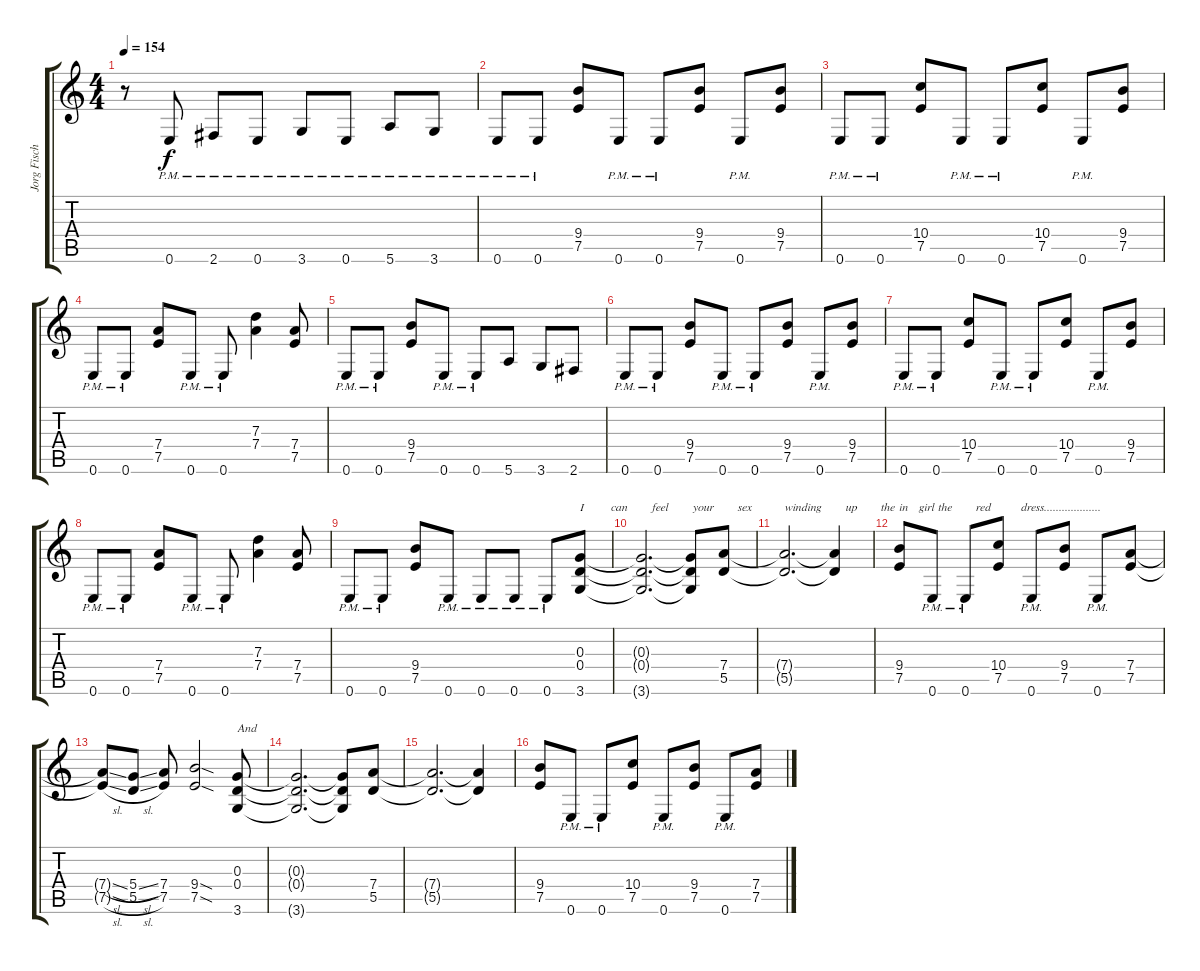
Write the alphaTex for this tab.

\track ("Jorg Fischer" "Jorg Fisch") {instrument distortionguitar}
\staff {score tabs}
\tuning (E4 B3 G3 D3 A2 E2) {hide}
\ts (4 4)
\tempo 154
\clef g2
\ks c
r.8{dy f} 0.6{pm}.8 2.6{pm}.8 0.6{pm}.8 3.6{pm}.8 0.6{pm}.8 5.6{pm}.8 3.6{pm}.8 |
0.6{pm}.8 0.6{pm}.8 (9.4 7.5).8 0.6{pm}.8 0.6{pm}.8 (9.4 7.5).8 0.6{pm}.8 (9.4 7.5).8 |
0.6{pm}.8 0.6{pm}.8 (10.4 7.5).8 0.6{pm}.8 0.6{pm}.8 (10.4 7.5).8 0.6{pm}.8 (9.4 7.5).8 |
0.6{pm}.8 0.6{pm}.8 (7.4 7.5).8 0.6{pm}.8 0.6{pm}.8 (7.3 7.4).4 (7.4 7.5).8 |
0.6{pm}.8 0.6{pm}.8 (9.4 7.5).8 0.6{pm}.8 0.6{pm}.8 5.6.8 3.6.8 2.6.8 |
0.6{pm}.8 0.6{pm}.8 (9.4 7.5).8 0.6{pm}.8 0.6{pm}.8 (9.4 7.5).8 0.6{pm}.8 (9.4 7.5).8 |
0.6{pm}.8 0.6{pm}.8 (10.4 7.5).8 0.6{pm}.8 0.6{pm}.8 (10.4 7.5).8 0.6{pm}.8 (9.4 7.5).8 |
0.6{pm}.8 0.6{pm}.8 (7.4 7.5).8 0.6{pm}.8 0.6{pm}.8 (7.3 7.4).4 (7.4 7.5).8 |
0.6{pm}.8 0.6{pm}.8 (9.4 7.5).8 0.6{pm}.8 0.6{pm}.8 0.6{pm}.8 0.6{pm}.8 (0.3 0.4 3.6).8{txt "I         can        feel        your        sex"} |
(0.3{t} 0.4{t} 3.6{t}).2{d} (0.3{t} 0.4{t} 3.6{t}).8 (7.4 5.5).8 |
(7.4{t} 5.5{t}).2{d txt "winding        up        the        girl"} (7.4{t} 5.5{t}).4 |
(9.4 7.5).8{txt "in          the        red          dress..................."} 0.6{pm}.8 0.6{pm}.8 (10.4 7.5).8 0.6{pm}.8 (9.4 7.5).8 0.6{pm}.8 (7.4 7.5).8 |
(7.4{sl t} 7.5{sl t}).8 (5.4{sl} 5.5{sl}).8 (7.4 7.5).8 (9.4{sod} 7.5{sod}).2 (0.3 0.4 3.6).8{txt "And"} |
(0.3{t} 0.4{t} 3.6{t}).2{d} (0.3{t} 0.4{t} 3.6{t}).8 (7.4 5.5).8 |
(7.4{t} 5.5{t}).2{d} (7.4{t} 5.5{t}).4 |
(9.4 7.5).8 0.6{pm}.8 0.6{pm}.8 (10.4 7.5).8 0.6{pm}.8 (9.4 7.5).8 0.6{pm}.8 (7.4 7.5).8
